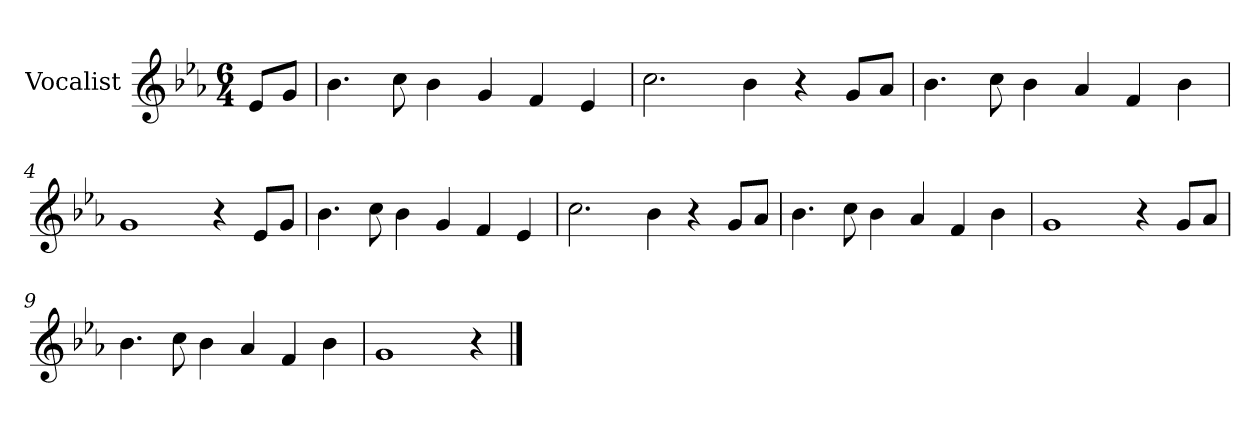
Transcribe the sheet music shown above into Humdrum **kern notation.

**kern
*part1
*staff1
*I"Vocalist
*k[b-e-a-]
*E-:
*M6/4
=
8e-L
8gJ
=1
4.b-
8cc
4b-
4g
4f
4e-
=2
2.cc
4b-
4r
8gL
8a-J
=3
4.b-
8cc
4b-
4a-
4f
4b-
=4
1g
4r
8e-L
8gJ
=5
4.b-
8cc
4b-
4g
4f
4e-
=6
2.cc
4b-
4r
8gL
8a-J
=7
4.b-
8cc
4b-
4a-
4f
4b-
=8
1g
4r
8gL
8a-J
=9
4.b-
8cc
4b-
4a-
4f
4b-
=10
1g
4r
==
*-
